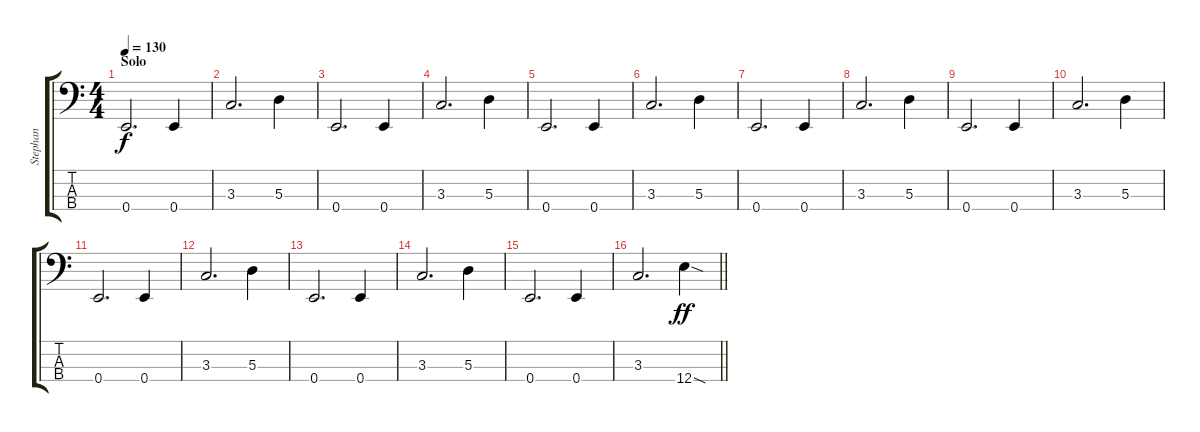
\track ("Stephan" "Stephan") {instrument electricbassfinger}
\staff {score tabs}
\tuning (G2 D2 A1 E1) {hide}
\ts (4 4)
\section ("" "Solo")
\tempo 130
\clef f4
\ks c
0.4.2{d dy f} 0.4.4 |
3.3.2{d} 5.3.4 |
0.4.2{d} 0.4.4 |
3.3.2{d} 5.3.4 |
0.4.2{d} 0.4.4 |
3.3.2{d} 5.3.4 |
0.4.2{d} 0.4.4 |
3.3.2{d} 5.3.4 |
0.4.2{d} 0.4.4 |
3.3.2{d} 5.3.4 |
0.4.2{d} 0.4.4 |
3.3.2{d} 5.3.4 |
0.4.2{d} 0.4.4 |
3.3.2{d} 5.3.4 |
0.4.2{d} 0.4.4 |
\barLineRight lightlight
3.3.2{d} 12.4{sod}.4{dy ff}
